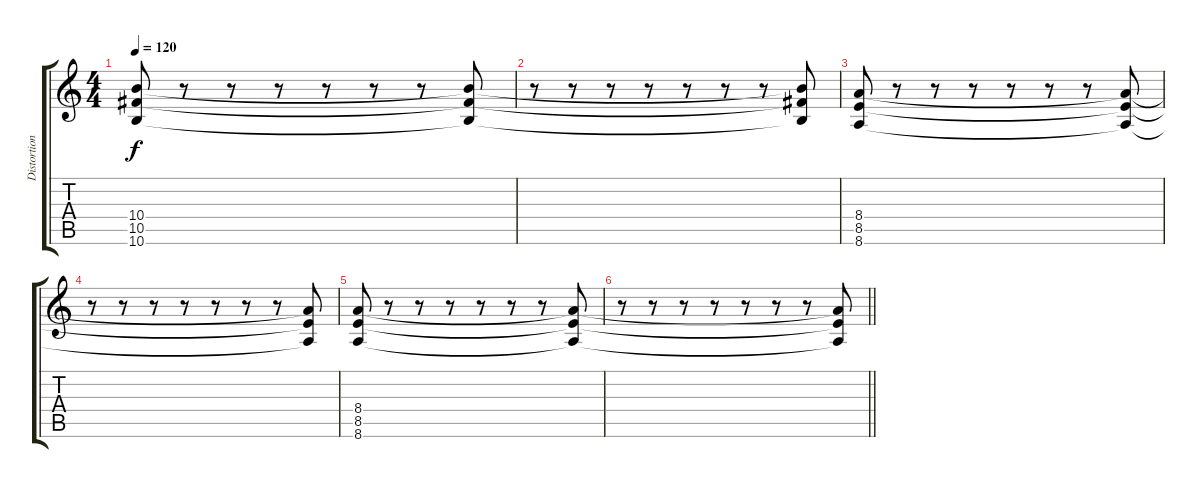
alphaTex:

\track ("Distortion" "Distortion") {instrument distortionguitar}
\staff {score tabs}
\tuning (Eb4 Bb3 Gb3 Db3 Ab2 Db2) {hide}
\ts (4 4)
\tempo 120
\clef g2
\ks c
(10.4 10.5 10.6).8{dy f} r.8 r.8 r.8 r.8 r.8 r.8 (10.4{t} 10.5{t} 10.6{t}).8 |
r.8 r.8 r.8 r.8 r.8 r.8 r.8 (10.4{t} 10.5{t} 10.6{t}).8 |
(8.4 8.5 8.6).8 r.8 r.8 r.8 r.8 r.8 r.8 (8.4{t} 8.5{t} 8.6{t}).8 |
r.8 r.8 r.8 r.8 r.8 r.8 r.8 (8.4{t} 8.5{t} 8.6{t}).8 |
(8.4 8.5 8.6).8 r.8 r.8 r.8 r.8 r.8 r.8 (8.4{t} 8.5{t} 8.6{t}).8 |
\barLineRight lightlight
r.8 r.8 r.8 r.8 r.8 r.8 r.8 (8.4{t} 8.5{t} 8.6{t}).8
